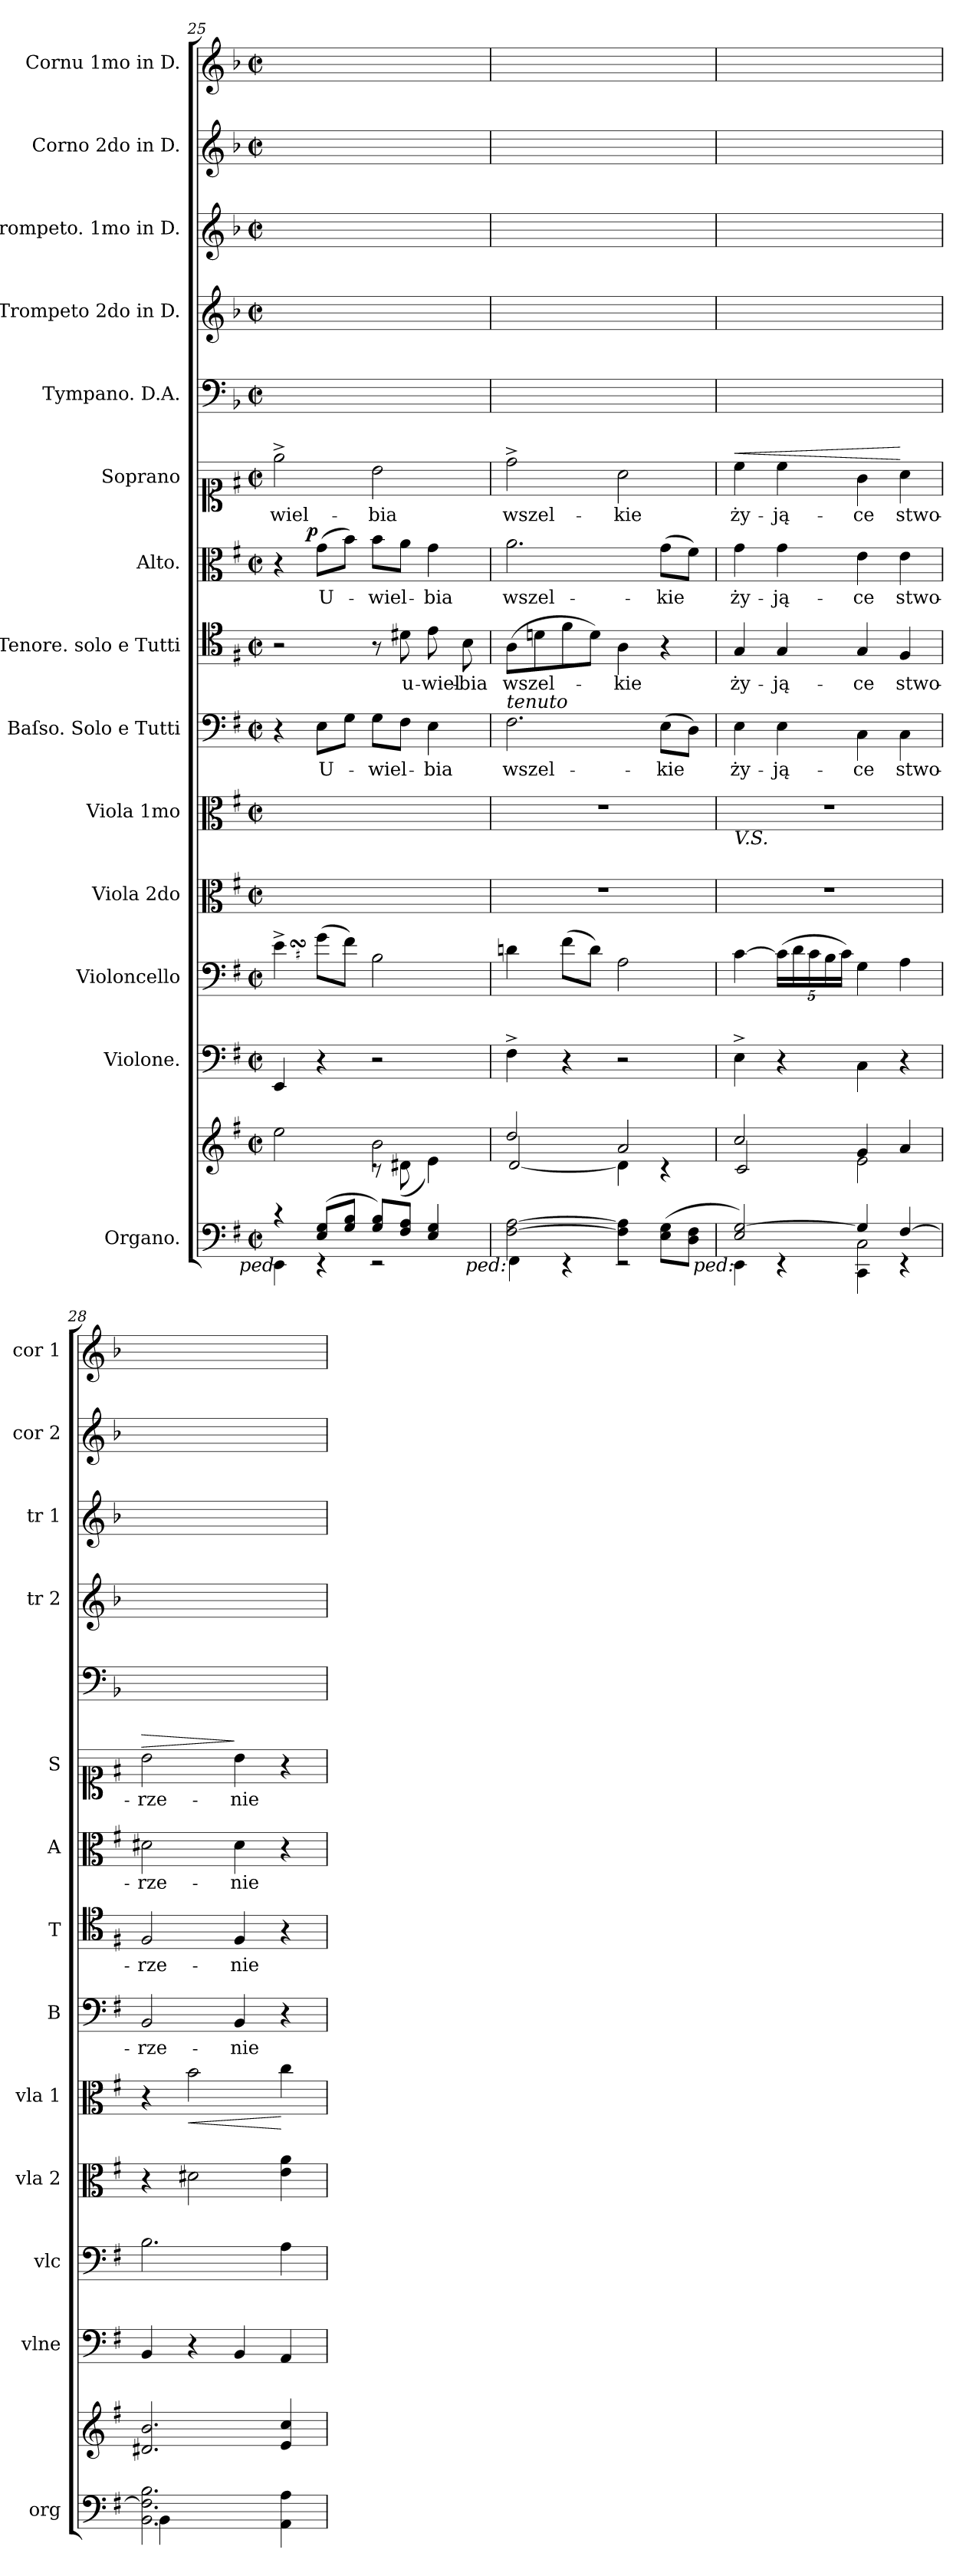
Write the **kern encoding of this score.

**kern	**kern	**kern	**kern	**kern	**kern	**dynam	**kern	**text	**kern	**text	**kern	**text	**dynam	**kern	**text	**dynam	**kern	**kern	**kern	**kern	**kern
*part14	*part14	*part13	*part12	*part11	*part10	*part10	*part9	*part9	*part8	*part8	*part7	*part7	*part7	*part6	*part6	*part6	*part5	*part4	*part3	*part2	*part1
*staff15	*staff14	*staff13	*staff12	*staff11	*staff10	*staff10	*staff9	*staff9	*staff8	*staff8	*staff7	*staff7	*staff7	*staff6	*staff6	*staff6	*staff5	*staff4	*staff3	*staff2	*staff1
*I"Organo.	*	*I"Violone.	*I"Violoncello	*I"Viola 2do	*I"Viola 1mo	*	*I"Baſso. Solo e Tutti	*	*I"Tenore. solo e Tutti	*	*I"Alto.	*	*	*I"Soprano	*	*	*I"Tympano. D.A.	*I"Trompeto 2do in D.	*I"Trompeto. 1mo in D.	*I"Corno 2do in D.	*I"Cornu 1mo in D.
*I'org	*	*I'vlne	*I'vlc	*I'vla 2	*I'vla 1	*	*I'B	*	*I'T	*	*I'A	*	*	*I'S	*	*	*	*I'tr 2	*I'tr 1	*I'cor 2	*I'cor 1
*clefF4	*clefG2	*clefF4	*clefF4	*clefC3	*clefC3	*	*clefF4	*	*clefC4	*	*clefC3	*	*	*clefC1	*	*	*clefF4	*clefG2	*clefG2	*clefG2	*clefG2
*	*	*	*	*	*	*	*	*	*	*	*	*	*	*	*	*	*ITrd-1c-2	*ITrd-1c-2	*ITrd-1c-2	*ITrd-1c-2	*ITrd-1c-2
*k[f#]	*k[f#]	*k[f#]	*k[f#]	*k[f#]	*k[f#]	*	*k[f#]	*	*k[f#]	*	*k[f#]	*	*	*k[f#]	*	*	*k[f#]	*k[f#]	*k[f#]	*k[f#]	*k[f#]
*G:	*G:	*G:	*G:	*G:	*G:	*	*G:	*	*G:	*	*G:	*	*	*G:	*	*	*G:	*G:	*G:	*G:	*G:
*M2/2	*M2/2	*M2/2	*M2/2	*M2/2	*M2/2	*	*M2/2	*	*M2/2	*	*M2/2	*	*	*M2/2	*	*	*M2/2	*M2/2	*M2/2	*M2/2	*M2/2
*met(c|)	*met(c|)	*met(c|)	*met(c|)	*met(c|)	*met(c|)	*	*met(c|)	*	*met(c|)	*	*met(c|)	*	*	*met(c|)	*	*	*met(c|)	*met(c|)	*met(c|)	*met(c|)	*met(c|)
=25	=25	=25	=25	=25	=25	=25	=25	=25	=25	=25	=25	=25	=25	=25	=25	=25	=25	=25	=25	=25	=25
*^	*^	*	*	*	*	*	*	*	*	*	*	*	*	*	*	*	*	*	*	*	*
!LO:TX:b:i:rj:t=ped	!	!	!	!	!	!	!	!	!	!	!	!	!	!	!	!	!	!	!	!	!	!	!
!	!	!	!	!	!LO:TURN:lacc=#	!	!	!	!	!	!	!	!	!	!	!	!	!	!	!	!	!	!
4rc	4EE\	2ee\	2ryy	4EE/	4eSSs^\	1ryy	1ryy	.	4r	.	2r	.	4r	.	.	2ee^\	-wiel-	.	1ryy	1ryy	1ryy	1ryy	1ryy
!	!	!	!	!	!	!	!	!	!	!	!	!	!	!	!LO:DY:b:rj	!	!	!	!	!	!	!	!
(<8E/ 8G/L	4r	.	.	4r	(8g\L	.	.	.	8E\L	U-	.	.	(8g\L	U-	p	.	.	.	.	.	.	.	.
8G/ 8B/J	.	.	.	.	8f#\J)	.	.	.	8G\J	.	.	.	8b\J)	.	.	.	.	.	.	.	.	.	.
8G/ 8B/L)	2r	2b\	8rc	2r	2B\	.	.	.	8G\L	-wiel-	8r	.	8b\L	-wiel-	.	2b\	-bia	.	.	.	.	.	.
8F#/ 8A/J	.	.	(>8d#X\	.	.	.	.	.	8F#\J	.	8d#X\	u-	8a\J	.	.	.	.	.	.	.	.	.	.
4E/ 4G/	.	.	4e\)	.	.	.	.	.	4E\	-bia	8e\	-wiel-	4g\	-bia	.	.	.	.	.	.	.	.	.
.	.	.	.	.	.	.	.	.	.	.	8B\	-bia	.	.	.	.	.	.	.	.	.	.	.
=26	=26	=26	=26	=26	=26	=26	=26	=26	=26	=26	=26	=26	=26	=26	=26	=26	=26	=26	=26	=26	=26	=26	=26
!	!	!	!	!	!	!	!	!	!LO:TX:a:i:t=tenuto	!	!	!	!	!	!	!	!	!	!	!	!	!	!
!LO:TX:b:i:rj:t=ped&colon;	!	!	!	!	!	!	!	!	!	!	!	!	!	!	!	!	!	!	!	!	!	!	!
[2F#\ [2A\	4FF#\	2dd/	[2d/	4F#^\	4dn\	1r	1r	.	2.F#\	wszel-	(8A\L	wszel-	2.a\	wszel-	.	2dd^\	wszel-	.	1ryy	1ryy	1ryy	1ryy	1ryy
.	.	.	.	.	.	.	.	.	.	.	8dn\	.	.	.	.	.	.	.	.	.	.	.	.
.	4r	.	.	4r	(8f#\L	.	.	.	.	.	8f#\	.	.	.	.	.	.	.	.	.	.	.	.
.	.	.	.	.	8d\J)	.	.	.	.	.	8d\J)	.	.	.	.	.	.	.	.	.	.	.	.
4F#]\ 4A]\	2rEE	2a/	4d\]	2r	2A\	.	.	.	.	.	4A\	-kie	.	.	.	2a\	-kie	.	.	.	.	.	.
(8E\ 8G\L	.	.	4rc	.	.	.	.	.	(8E\L	-kie	4r	.	(8g\L	-kie	.	.	.	.	.	.	.	.	.
8D\ 8F#\J	.	.	.	.	.	.	.	.	8D\J)	.	.	.	8f#\J)	.	.	.	.	.	.	.	.	.	.
=27	=27	=27	=27	=27	=27	=27	=27	=27	=27	=27	=27	=27	=27	=27	=27	=27	=27	=27	=27	=27	=27	=27	=27
*	*^	*	*	*	*	*	*	*	*	*	*	*	*	*	*	*	*	*	*	*	*	*	*
!	!	!	!	!	!	!	!	!LO:TX:b:i:t=V.S.	!	!	!	!	!	!	!	!	!	!	!	!	!	!	!	!
!LO:TX:b:i:rj:t=ped&colon;	!	!	!	!	!	!	!	!	!	!	!	!	!	!	!	!	!	!	!	!	!	!	!	!
!	!	!	!	!	!	!	!	!	!	!	!	!	!	!	!	!	!	!	!LO:HP:a	!	!	!	!	!
2E/ [2G/)	2E\yy	4EE\	2cc/	2c/	4E^\	[4c\	1r	1r	.	4E\	ży-	4G/	ży-	4g\	ży-	.	4cc\	ży-	<	1ryy	1ryy	1ryy	1ryy	1ryy
.	.	4rEE	.	.	4r	(20c\LL]	.	.	.	4E\	-ją-	4G/	-ją-	4g\	-ją-	.	4cc\	-ją-	.	.	.	.	.	.
.	.	.	.	.	.	20d\	.	.	.	.	.	.	.	.	.	.	.	.	.	.	.	.	.	.
.	.	.	.	.	.	20c\	.	.	.	.	.	.	.	.	.	.	.	.	.	.	.	.	.	.
.	.	.	.	.	.	20B\	.	.	.	.	.	.	.	.	.	.	.	.	.	.	.	.	.	.
.	.	.	.	.	.	20c\JJ)	.	.	.	.	.	.	.	.	.	.	.	.	.	.	.	.	.	.
4G/]	2C\	4CC\	4g/	2e\	4C\	4G\	.	.	.	4C\	-ce	4G/	-ce	4e\	-ce	.	4g\	-ce	.	.	.	.	.	.
[4F#/	.	4rEE	4a/	.	4r	4A\	.	.	.	4C\	stwo-	4F#/	stwo-	4e\	stwo-	.	4a\	stwo-	[	.	.	.	.	.
*	*	*	*v	*v	*	*	*	*	*	*	*	*	*	*	*	*	*	*	*	*	*	*	*	*
=28	=28	=28	=28	=28	=28	=28	=28	=28	=28	=28	=28	=28	=28	=28	=28	=28	=28	=28	=28	=28	=28	=28	=28
!	!	!	!	!	!	!	!	!	!	!	!	!	!	!	!	!	!	!LO:HP:a	!	!	!	!	!
*	*v	*v	*	*	*	*	*	*	*	*	*	*	*	*	*	*	*	*	*	*	*	*	*
2.BB\ 2.F#]\ 2.B\	4BB\	2.d#X/ 2.b/	4BB/	2.B\	4r	4r	.	2BB/	-rze-	2F#/	-rze-	2d#X\	-rze-	.	2b\	-rze-	>	1ryy	1ryy	1ryy	1ryy	1ryy
!	!	!	!	!	!	!	!LO:HP:b	!	!	!	!	!	!	!	!	!	!	!	!	!	!	!
.	2.ryy	.	4r	.	2d#X\	2b\	<	.	.	.	.	.	.	.	.	.	.	.	.	.	.	.
.	.	.	4BB/	.	.	.	.	4BB/	-nie	4F#/	-nie	4d#\	-nie	.	4b\	-nie	]	.	.	.	.	.
4AA\ 4A\	.	4e/ 4cc/	4AA/	4A\	4e\ 4a\	4cc\	[	4r	.	4r	.	4r	.	.	4r	.	.	.	.	.	.	.
*v	*v	*	*	*	*	*	*	*	*	*	*	*	*	*	*	*	*	*	*	*	*	*
=	=	=	=	=	=	=	=	=	=	=	=	=	=	=	=	=	=	=	=	=	=
*-	*-	*-	*-	*-	*-	*-	*-	*-	*-	*-	*-	*-	*-	*-	*-	*-	*-	*-	*-	*-	*-
